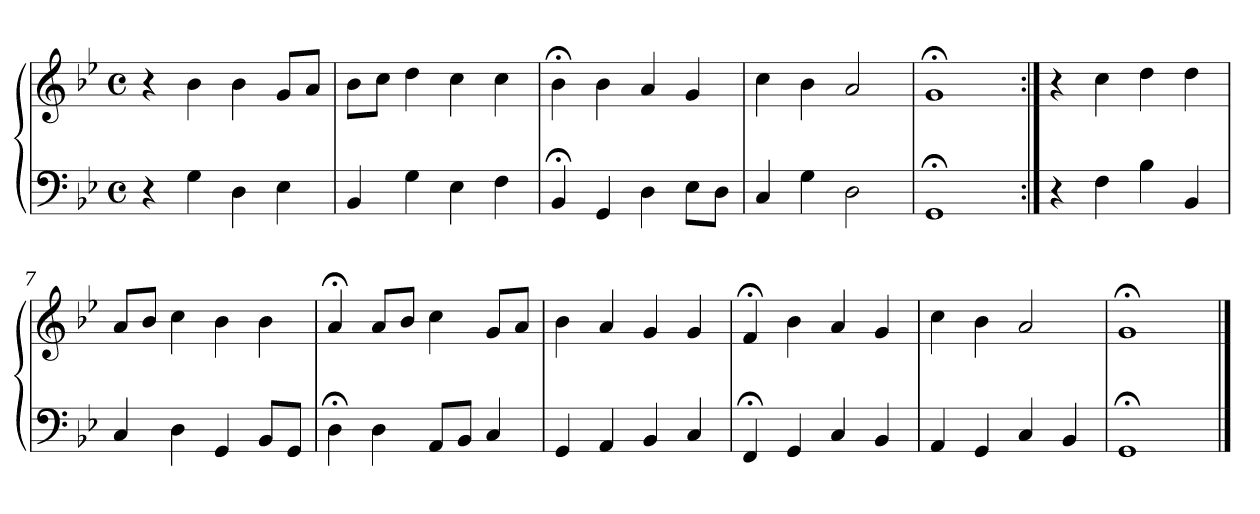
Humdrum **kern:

**kern	**kern
*part1	*part1
*staff2	*staff1
*clefF4	*clefG2
*k[b-e-]	*k[b-e-]
*M4/4	*M4/4
*met(c)	*met(c)
=1	=1
4r	4r
4G	4b-
4D	4b-
4E-	8gL
.	8aJ
=2	=2
4BB-	8b-L
.	8ccJ
4G	4dd
4E-	4cc
4F	4cc
=3	=3
4BB-;<	4b-;<
4GG	4b-
4D	4a
8E-L	4g
8DJ	.
=4	=4
4C	4cc
4G	4b-
2D	2a
=5	=5
1GG;<	1g;<
=6:|!	=6:|!
4r	4r
4F	4cc
4B-	4dd
4BB-	4dd
!!LO:LB:g=z
=7	=7
4C	8aL
.	8b-J
4D	4cc
4GG	4b-
8BB-L	4b-
8GGJ	.
=8	=8
4D;<	4a;<
4D	8aL
.	8b-J
8AAL	4cc
8BB-J	.
4C	8gL
.	8aJ
=9	=9
4GG	4b-
4AA	4a
4BB-	4g
4C	4g
=10	=10
4FF;<	4f;<
4GG	4b-
4C	4a
4BB-	4g
=11	=11
4AA	4cc
4GG	4b-
4C	2a
4BB-	.
=12	=12
1GG;<	1g;<
==	==
*-	*-
